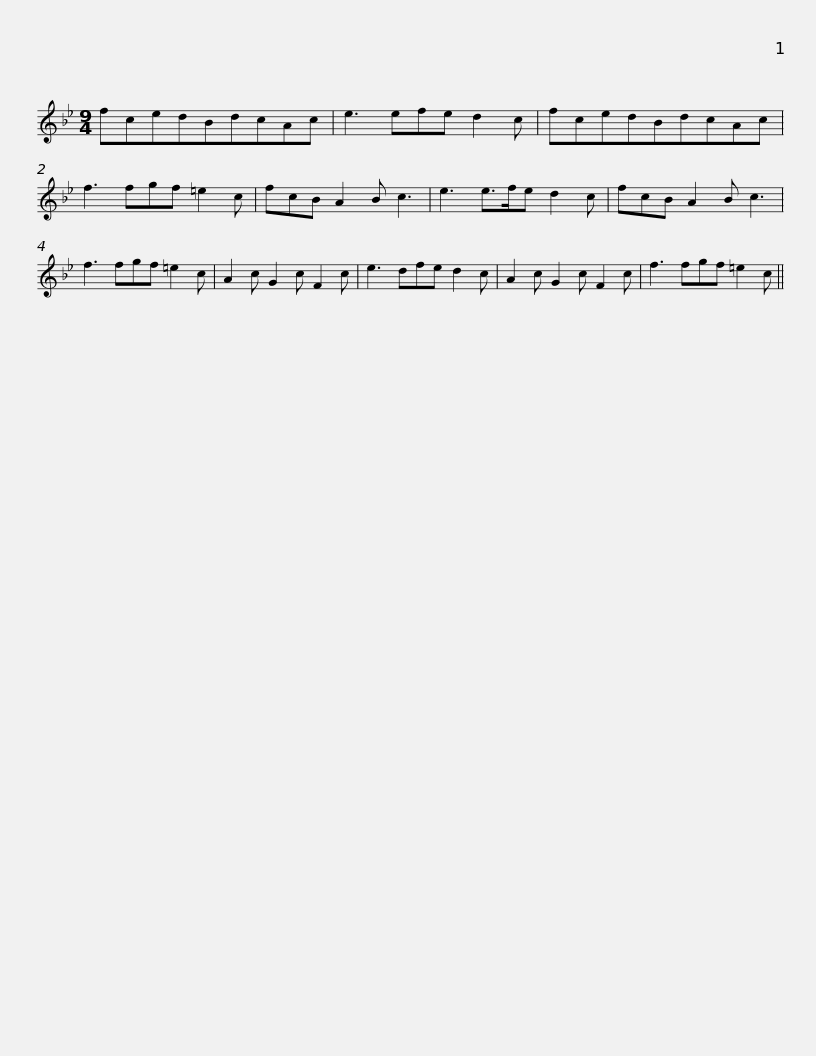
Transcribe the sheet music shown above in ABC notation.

X:1
L:1/8
M:9/4
I:linebreak $
K:Bb
V:1 treble
V:1
 fcedBdcAc | e3 efe d2 c | fcedBdcAc | f3 fgf =e2 c | fcB A2 B c3 |$ %5
 e3 e>fe d2 c | fcB A2 B c3 | f3 fgf =e2 c | A2 c G2 c F2 c | e3 dfe d2 c | %10
 A2 c G2 c F2 c |$ f3 fgf =e2 c || %12
